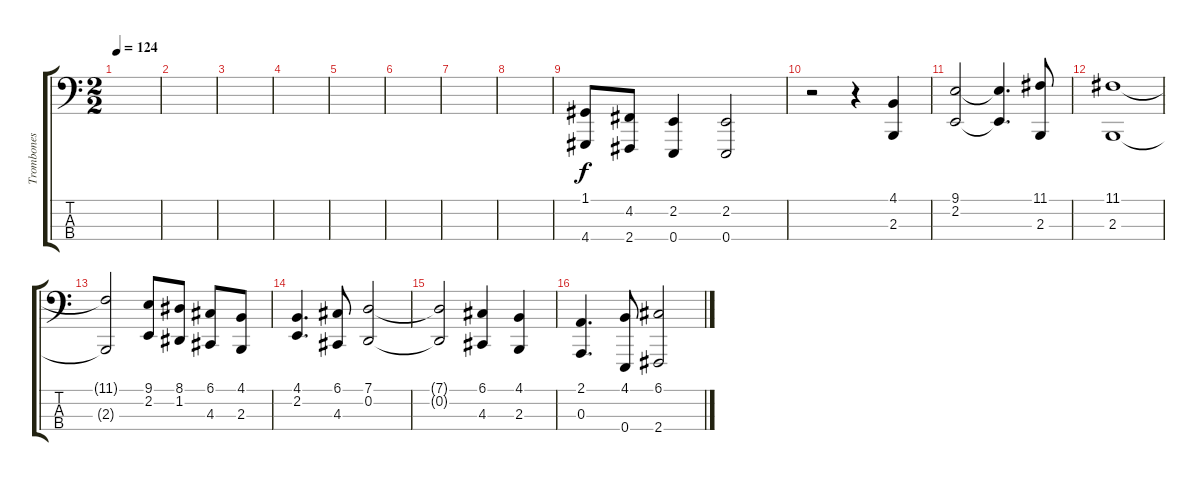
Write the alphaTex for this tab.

\track ("Trombones" "Trombones") {instrument trombone}
\staff {score tabs}
\tuning (G2 D2 A1 E1) {hide}
\ts (2 2)
\tempo 124
\clef f4
\ks c
|
|
|
|
|
|
|
|
(1.1 4.4).8{dy f} (4.2 2.4).8 (2.2 0.4).4 (2.2 0.4).2 |
r.2 r.4 (4.1 2.3).4 |
(9.1 2.2).2 (9.1{t} 2.2{t}).4{d} (11.1 2.3).8 |
(11.1 2.3).1 |
(11.1{t} 2.3{t}).2 (9.1 2.2).8 (8.1 1.2).8 (6.1 4.3).8 (4.1 2.3).8 |
(4.1 2.2).4{d} (6.1 4.3).8 (7.1 0.2).2 |
(7.1{t} 0.2{t}).2 (6.1 4.3).4 (4.1 2.3).4 |
(2.1 0.3).4{d} (4.1 0.4).8 (6.1 2.4).2
